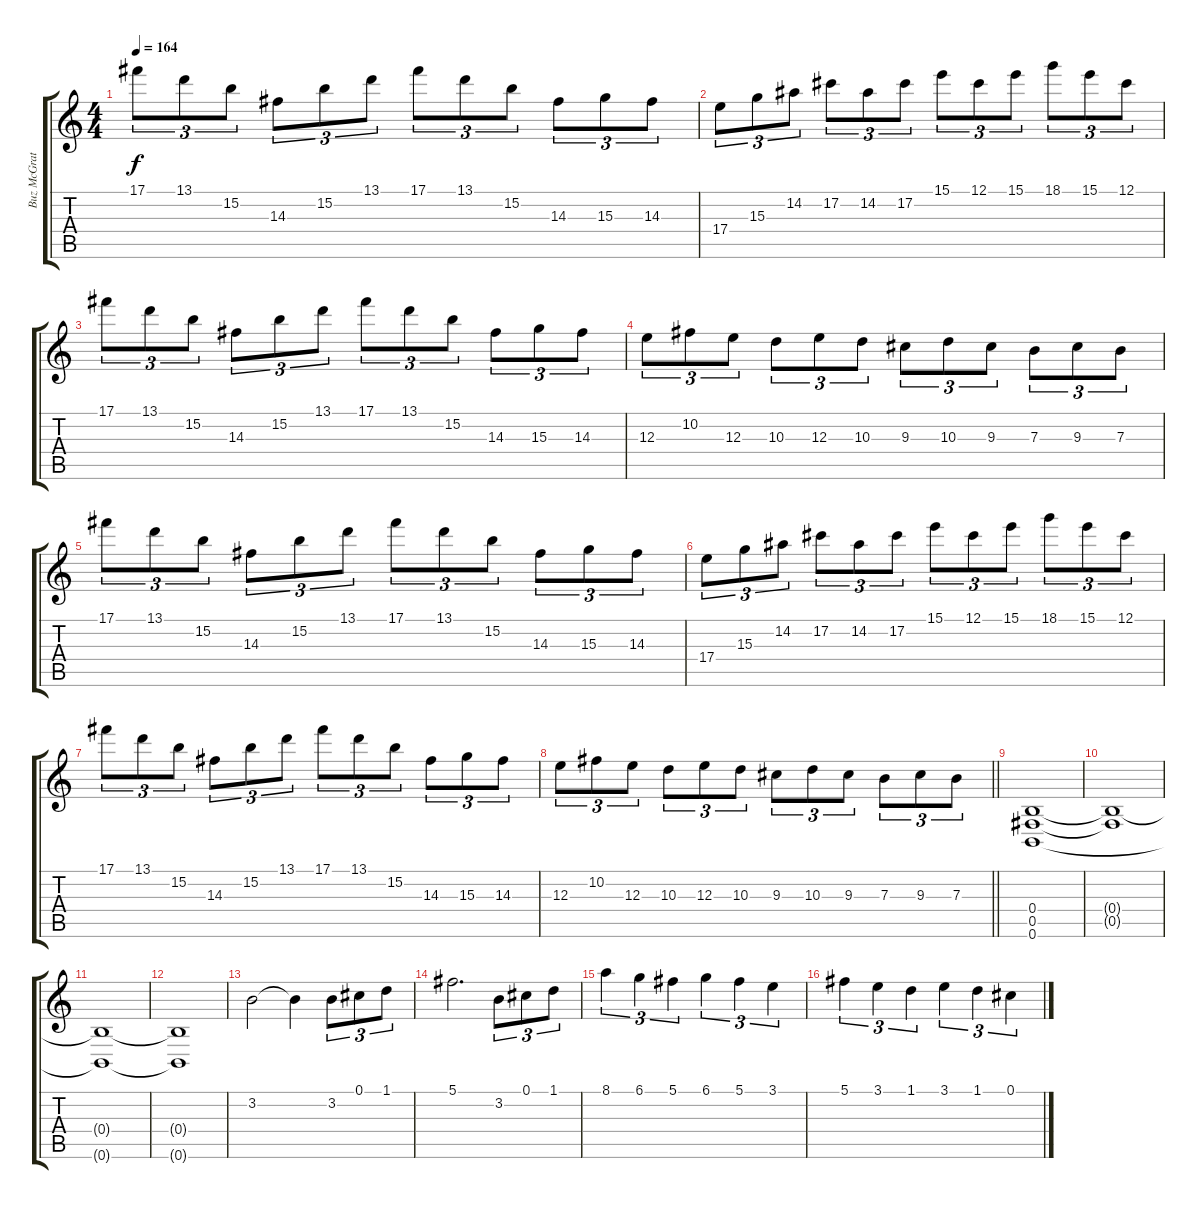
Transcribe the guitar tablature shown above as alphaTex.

\track ("Buz McGrath" "Buz McGrat") {instrument overdrivenguitar}
\staff {score tabs}
\tuning (Db4 Ab3 E3 B2 Gb2 B1) {hide}
\ts (4 4)
\tempo 164
\clef g2
\ks c
17.1.8{tu (3 2) dy f} 13.1.8{tu (3 2)} 15.2.8{tu (3 2)} 14.3.8{tu (3 2)} 15.2.8{tu (3 2)} 13.1.8{tu (3 2)} 17.1.8{tu (3 2)} 13.1.8{tu (3 2)} 15.2.8{tu (3 2)} 14.3.8{tu (3 2)} 15.3.8{tu (3 2)} 14.3.8{tu (3 2)} |
17.4.8{tu (3 2)} 15.3.8{tu (3 2)} 14.2.8{tu (3 2)} 17.2.8{tu (3 2)} 14.2.8{tu (3 2)} 17.2.8{tu (3 2)} 15.1.8{tu (3 2)} 12.1.8{tu (3 2)} 15.1.8{tu (3 2)} 18.1.8{tu (3 2)} 15.1.8{tu (3 2)} 12.1.8{tu (3 2)} |
17.1.8{tu (3 2)} 13.1.8{tu (3 2)} 15.2.8{tu (3 2)} 14.3.8{tu (3 2)} 15.2.8{tu (3 2)} 13.1.8{tu (3 2)} 17.1.8{tu (3 2)} 13.1.8{tu (3 2)} 15.2.8{tu (3 2)} 14.3.8{tu (3 2)} 15.3.8{tu (3 2)} 14.3.8{tu (3 2)} |
12.3.8{tu (3 2)} 10.2.8{tu (3 2)} 12.3.8{tu (3 2)} 10.3.8{tu (3 2)} 12.3.8{tu (3 2)} 10.3.8{tu (3 2)} 9.3.8{tu (3 2)} 10.3.8{tu (3 2)} 9.3.8{tu (3 2)} 7.3.8{tu (3 2)} 9.3.8{tu (3 2)} 7.3.8{tu (3 2)} |
17.1.8{tu (3 2)} 13.1.8{tu (3 2)} 15.2.8{tu (3 2)} 14.3.8{tu (3 2)} 15.2.8{tu (3 2)} 13.1.8{tu (3 2)} 17.1.8{tu (3 2)} 13.1.8{tu (3 2)} 15.2.8{tu (3 2)} 14.3.8{tu (3 2)} 15.3.8{tu (3 2)} 14.3.8{tu (3 2)} |
17.4.8{tu (3 2)} 15.3.8{tu (3 2)} 14.2.8{tu (3 2)} 17.2.8{tu (3 2)} 14.2.8{tu (3 2)} 17.2.8{tu (3 2)} 15.1.8{tu (3 2)} 12.1.8{tu (3 2)} 15.1.8{tu (3 2)} 18.1.8{tu (3 2)} 15.1.8{tu (3 2)} 12.1.8{tu (3 2)} |
17.1.8{tu (3 2)} 13.1.8{tu (3 2)} 15.2.8{tu (3 2)} 14.3.8{tu (3 2)} 15.2.8{tu (3 2)} 13.1.8{tu (3 2)} 17.1.8{tu (3 2)} 13.1.8{tu (3 2)} 15.2.8{tu (3 2)} 14.3.8{tu (3 2)} 15.3.8{tu (3 2)} 14.3.8{tu (3 2)} |
\barLineRight lightlight
12.3.8{tu (3 2)} 10.2.8{tu (3 2)} 12.3.8{tu (3 2)} 10.3.8{tu (3 2)} 12.3.8{tu (3 2)} 10.3.8{tu (3 2)} 9.3.8{tu (3 2)} 10.3.8{tu (3 2)} 9.3.8{tu (3 2)} 7.3.8{tu (3 2)} 9.3.8{tu (3 2)} 7.3.8{tu (3 2)} |
(0.4 0.5 0.6).1 |
(0.4{t} 0.5{t}).1 |
(0.4{t} 0.6{t}).1 |
(0.4{t} 0.6{t}).1 |
3.2.2 3.2{t}.4 3.2.8{tu (3 2)} 0.1.8{tu (3 2)} 1.1.8{tu (3 2)} |
5.1.2{d} 3.2.8{tu (3 2)} 0.1.8{tu (3 2)} 1.1.8{tu (3 2)} |
8.1.4{tu (3 2)} 6.1.4{tu (3 2)} 5.1.4{tu (3 2)} 6.1.4{tu (3 2)} 5.1.4{tu (3 2)} 3.1.4{tu (3 2)} |
5.1.4{tu (3 2)} 3.1.4{tu (3 2)} 1.1.4{tu (3 2)} 3.1.4{tu (3 2)} 1.1.4{tu (3 2)} 0.1.4{tu (3 2)}
